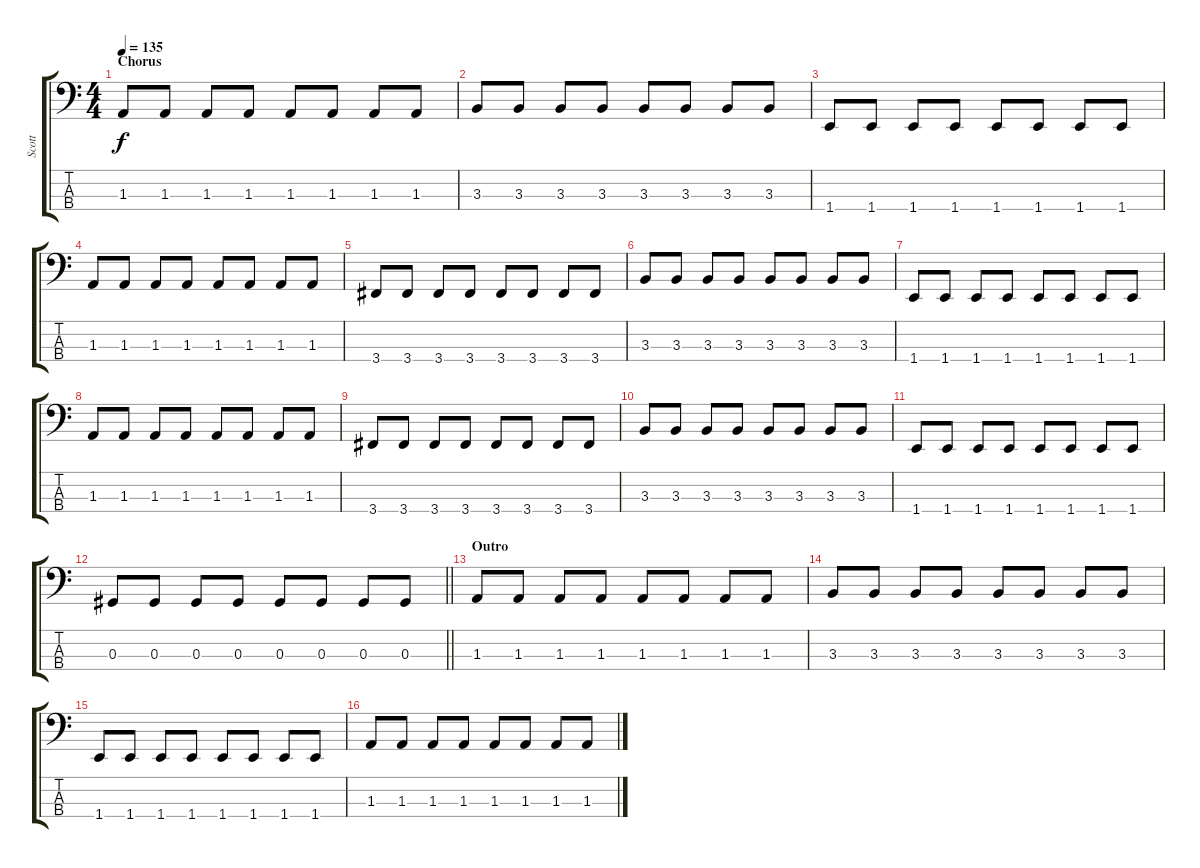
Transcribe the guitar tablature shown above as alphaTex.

\track ("Scott" "Scott") {instrument overdrivenguitar}
\staff {score tabs}
\tuning (Gb2 Db2 Ab1 Eb1) {hide}
\ts (4 4)
\section ("" "Chorus")
\tempo 135
\clef f4
\ks c
1.3.8{dy f} 1.3.8 1.3.8 1.3.8 1.3.8 1.3.8 1.3.8 1.3.8 |
3.3.8 3.3.8 3.3.8 3.3.8 3.3.8 3.3.8 3.3.8 3.3.8 |
1.4.8 1.4.8 1.4.8 1.4.8 1.4.8 1.4.8 1.4.8 1.4.8 |
1.3.8 1.3.8 1.3.8 1.3.8 1.3.8 1.3.8 1.3.8 1.3.8 |
3.4.8 3.4.8 3.4.8 3.4.8 3.4.8 3.4.8 3.4.8 3.4.8 |
3.3.8 3.3.8 3.3.8 3.3.8 3.3.8 3.3.8 3.3.8 3.3.8 |
1.4.8 1.4.8 1.4.8 1.4.8 1.4.8 1.4.8 1.4.8 1.4.8 |
1.3.8 1.3.8 1.3.8 1.3.8 1.3.8 1.3.8 1.3.8 1.3.8 |
3.4.8 3.4.8 3.4.8 3.4.8 3.4.8 3.4.8 3.4.8 3.4.8 |
3.3.8 3.3.8 3.3.8 3.3.8 3.3.8 3.3.8 3.3.8 3.3.8 |
1.4.8 1.4.8 1.4.8 1.4.8 1.4.8 1.4.8 1.4.8 1.4.8 |
\barLineRight lightlight
0.3.8 0.3.8 0.3.8 0.3.8 0.3.8 0.3.8 0.3.8 0.3.8 |
\section ("" "Outro")
1.3.8 1.3.8 1.3.8 1.3.8 1.3.8 1.3.8 1.3.8 1.3.8 |
3.3.8 3.3.8 3.3.8 3.3.8 3.3.8 3.3.8 3.3.8 3.3.8 |
1.4.8 1.4.8 1.4.8 1.4.8 1.4.8 1.4.8 1.4.8 1.4.8 |
1.3.8 1.3.8 1.3.8 1.3.8 1.3.8 1.3.8 1.3.8 1.3.8
